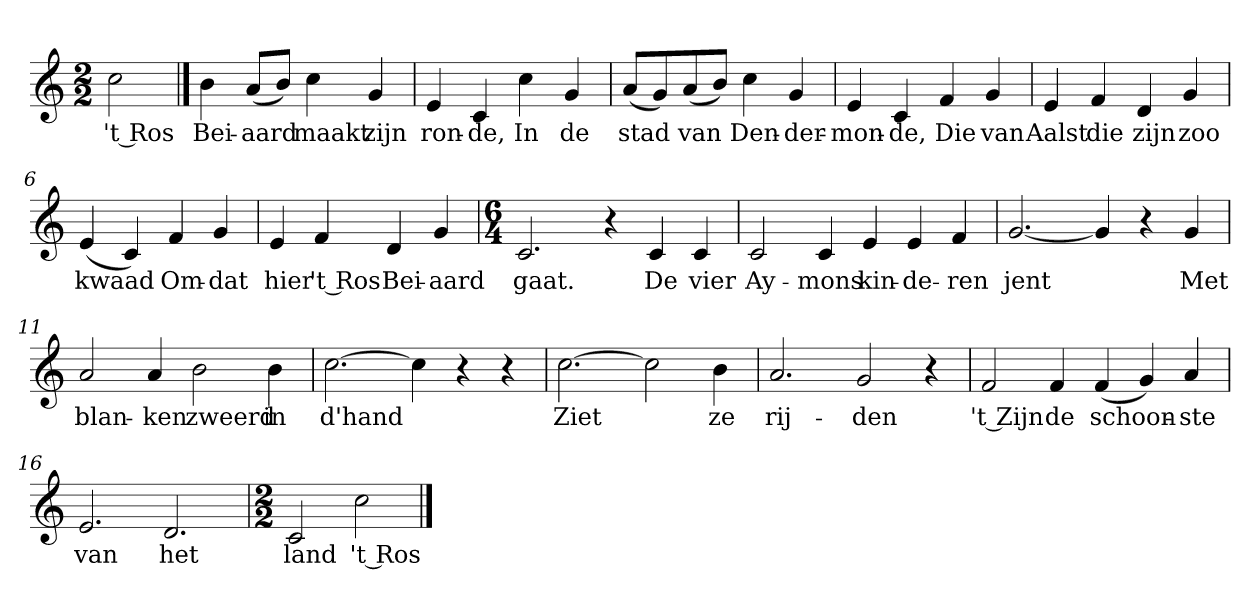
**kern	**text
*part1	*part1
*staff1	*staff1
*clefG2	*
*k[]	*
*C:	*
*M2/2	*
*MM120	*
=	=
2cc	't Ros
==1	==1
4b	Bei-
(8a/L	-aard
8b/J)	.
4cc	maakt
4g	zijn
=2	=2
4e	ron-
4c	-de,
4cc	In
4g	de
=3	=3
(8a/L	stad
8g/)	.
(8a/	van
8b/J)	.
4cc	Den-
4g	-der-
=4	=4
4e	-mon-
4c	-de,
4f	Die
4g	van
=5	=5
4e	Aalst
4f	die
4d	zijn
4g	zoo
=6	=6
(4e	kwaad
4c)	.
4f	Om-
4g	-dat
=7	=7
4e	hier
4f	't Ros
4d	Bei-
4g	-aard
=8	=8
*M6/4	*
2.c	gaat.
4r	.
4c	De
4c	vier
=9	=9
2c	Ay-
4c	-mons
4e	kin-
4e	-de-
4f	-ren
=10	=10
[2.g	jent
4g]	.
4r	.
4g	Met
=11	=11
2a	blan-
4a	-ken
2b	zweerd
4b	in
=12	=12
[2.cc	d'hand
4cc]	.
4r	.
4r	.
=13	=13
[2.cc	Ziet
2cc]	.
4b	ze
=14	=14
2.a	rij-
2g	-den
4r	.
=15	=15
2f	't Zijn
4f	de
(4f	schoon-
4g)	.
4a	-ste
=16	=16
2.e	van
2.d	het
=17	=17
*M2/2	*
2c	land
2cc	't Ros
==	==
*-	*-
